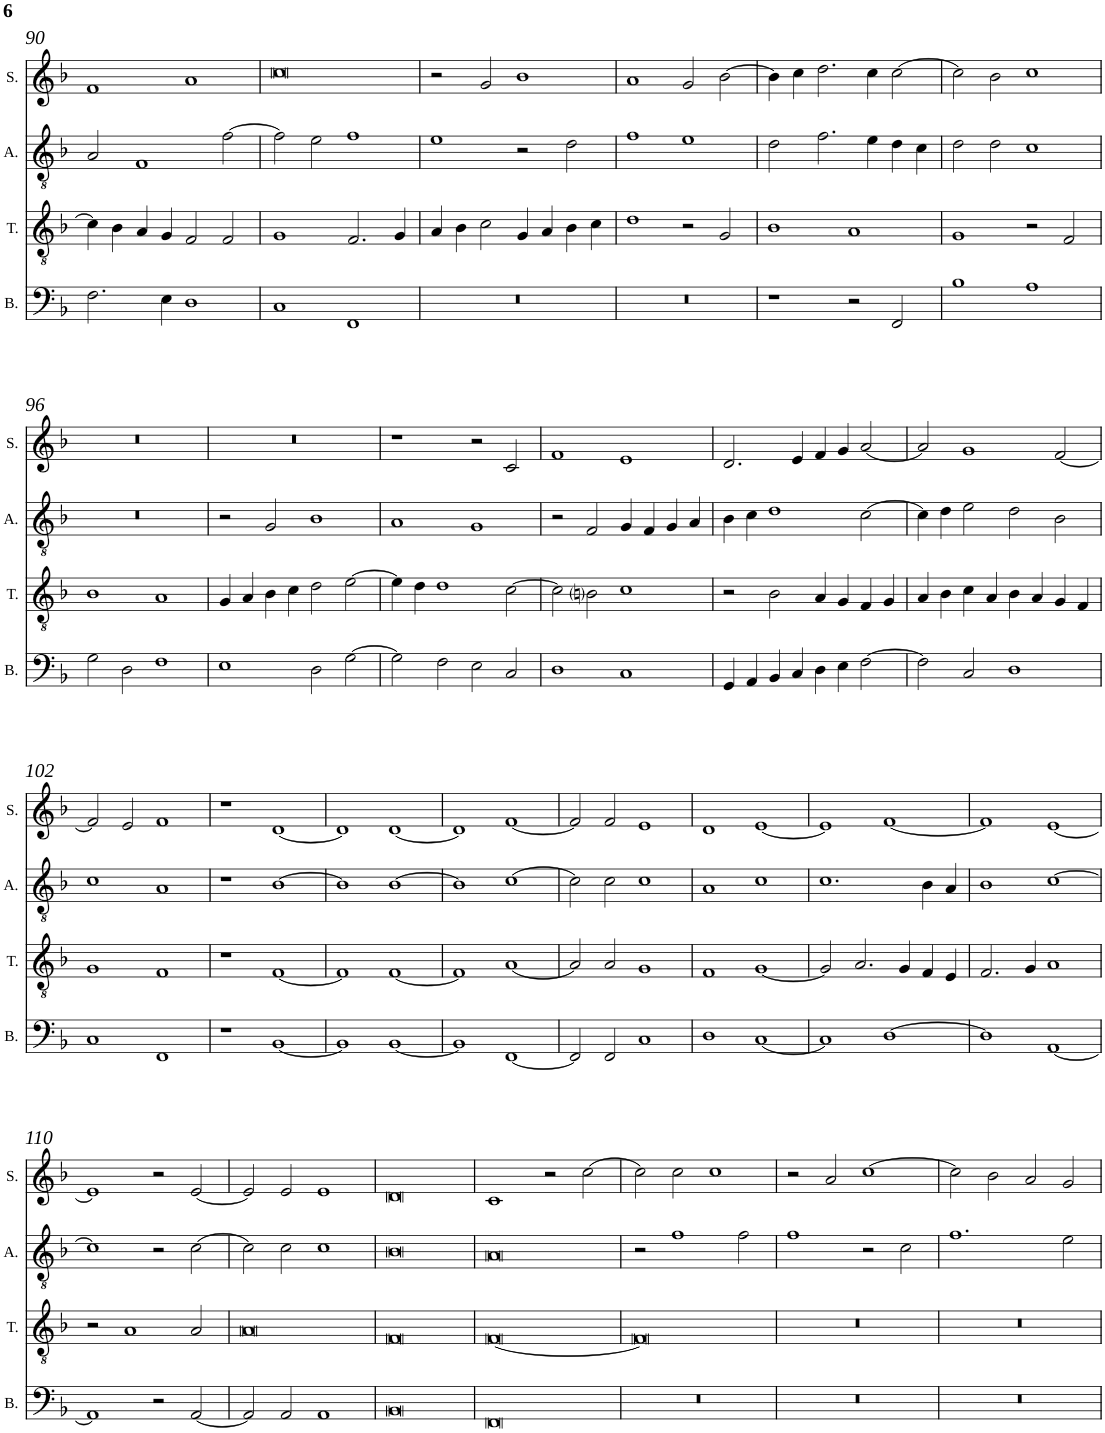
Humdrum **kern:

**kern	**kern	**kern	**kern
*part4	*part3	*part2	*part1
*staff4	*staff3	*staff2	*staff1
*I"Bassus	*I"Tenor	*I"Altus	*I"Superius
*I'B.	*I'T.	*I'A.	*I'S.
!!LO:PB:g=z
*clefF4	*clefGv2	*clefGv2	*clefG2
*k[b-]	*k[b-]	*k[b-]	*k[b-]
*F:	*F:	*F:	*F:
*M2/1	*M2/1	*M2/1	*M2/1
=90	=90	=90	=90
2.F\	4c\]	2A/	1f
.	4B-\	.	.
.	4A/	1F	.
4E\	4G/	.	.
1D	2F/	.	1a
.	2F/	[2f\	.
=91	=91	=91	=91
1C	1G	2f\]	0cc
.	.	2e\	.
1FF	2.F/	1f	.
.	4G/	.	.
=92	=92	=92	=92
0r	4A/	1e	2r
.	4B-\	.	.
.	2c\	.	2g/
.	4G/	2r	1b-
.	4A/	.	.
.	4B-\	2d\	.
.	4c\	.	.
=93	=93	=93	=93
0r	1d	1f	1a
.	2r	1e	2g/
.	2G/	.	[2b-\
=94	=94	=94	=94
1r	1B-	2d\	4b-\]
.	.	.	4cc\
.	.	2.f\	2.dd\
2r	1A	.	.
.	.	4e\	4cc\
2FF/	.	4d\	[2cc\
.	.	4c\	.
=95	=95	=95	=95
1B-	1G	2d\	2cc\]
.	.	2d\	2b-\
1A	2r	1c	1cc
.	2F/	.	.
!!LO:LB:g=z
=96	=96	=96	=96
2G\	1B-	0r	0r
2D\	.	.	.
1F	1A	.	.
=97	=97	=97	=97
1E	4G/	2r	0r
.	4A/	.	.
.	4B-\	2G/	.
.	4c\	.	.
2D\	2d\	1B-	.
[2G\	[2e\	.	.
=98	=98	=98	=98
2G\]	4e\]	1A	1r
.	4d\	.	.
2F\	1d	.	.
2E\	.	1G	2r
2C/	[2c\	.	2c/
=99	=99	=99	=99
1D	2c\]	2r	1f
.	2Bni\	2F/	.
1C	1c	4G/	1e
.	.	4F/	.
.	.	4G/	.
.	.	4A/	.
=100	=100	=100	=100
4GG/	2r	4B-\	2.d/
4AA/	.	4c\	.
4BB-/	2B-\	1d	.
4C/	.	.	4e/
4D\	4A/	.	4f/
4E\	4G/	.	4g/
[2F\	4F/	[2c\	[2a/
.	4G/	.	.
=101	=101	=101	=101
2F\]	4A/	4c\]	2a/]
.	4B-\	4d\	.
2C/	4c\	2e\	1g
.	4A/	.	.
1D	4B-\	2d\	.
.	4A/	.	.
.	4G/	2B-\	[2f/
.	4F/	.	.
!!LO:LB:g=z
=102	=102	=102	=102
1C	1G	1c	2f/]
.	.	.	2e/
1FF	1F	1A	1f
=103	=103	=103	=103
1r	1r	1r	1r
[1BB-	[1F	[1B-	[1d
=104	=104	=104	=104
1BB-]	1F]	1B-]	1d]
[1BB-	[1F	[1B-	[1d
=105	=105	=105	=105
1BB-]	1F]	1B-]	1d]
[1FF	[1A	[1c	[1f
=106	=106	=106	=106
2FF/]	2A/]	2c\]	2f/]
2FF/	2A/	2c\	2f/
1C	1G	1c	1e
=107	=107	=107	=107
1D	1F	1A	1d
[1C	[1G	1c	[1e
=108	=108	=108	=108
1C]	2G/]	1.c	1e]
.	2.A/	.	.
[1D	.	.	[1f
.	4G/	.	.
.	4F/	4B-\	.
.	4E/	4A/	.
=109	=109	=109	=109
1D]	2.F/	1B-	1f]
.	4G/	.	.
[1AA	1A	[1c	[1e
!!LO:LB:g=z
=110	=110	=110	=110
1AA]	2r	1c]	1e]
.	1A	.	.
2r	.	2r	2r
[2AA/	2A/	[2c\	[2e/
=111	=111	=111	=111
2AA/]	0A	2c\]	2e/]
2AA/	.	2c\	2e/
1AA	.	1c	1e
=112	=112	=112	=112
0BB-	0F	0B-	0d
=113	=113	=113	=113
0FF	[0F	0A	1c
.	.	.	2r
.	.	.	[2cc\
=114	=114	=114	=114
0r	0F]	2r	2cc\]
.	.	1f	2cc\
.	.	.	1cc
.	.	2f\	.
=115	=115	=115	=115
0r	0r	1f	2r
.	.	.	2a/
.	.	2r	[1cc
.	.	2c\	.
=116	=116	=116	=116
0r	0r	1.f	2cc\]
.	.	.	2b-\
.	.	.	2a/
.	.	2e\	2g/
=	=	=	=
*-	*-	*-	*-
